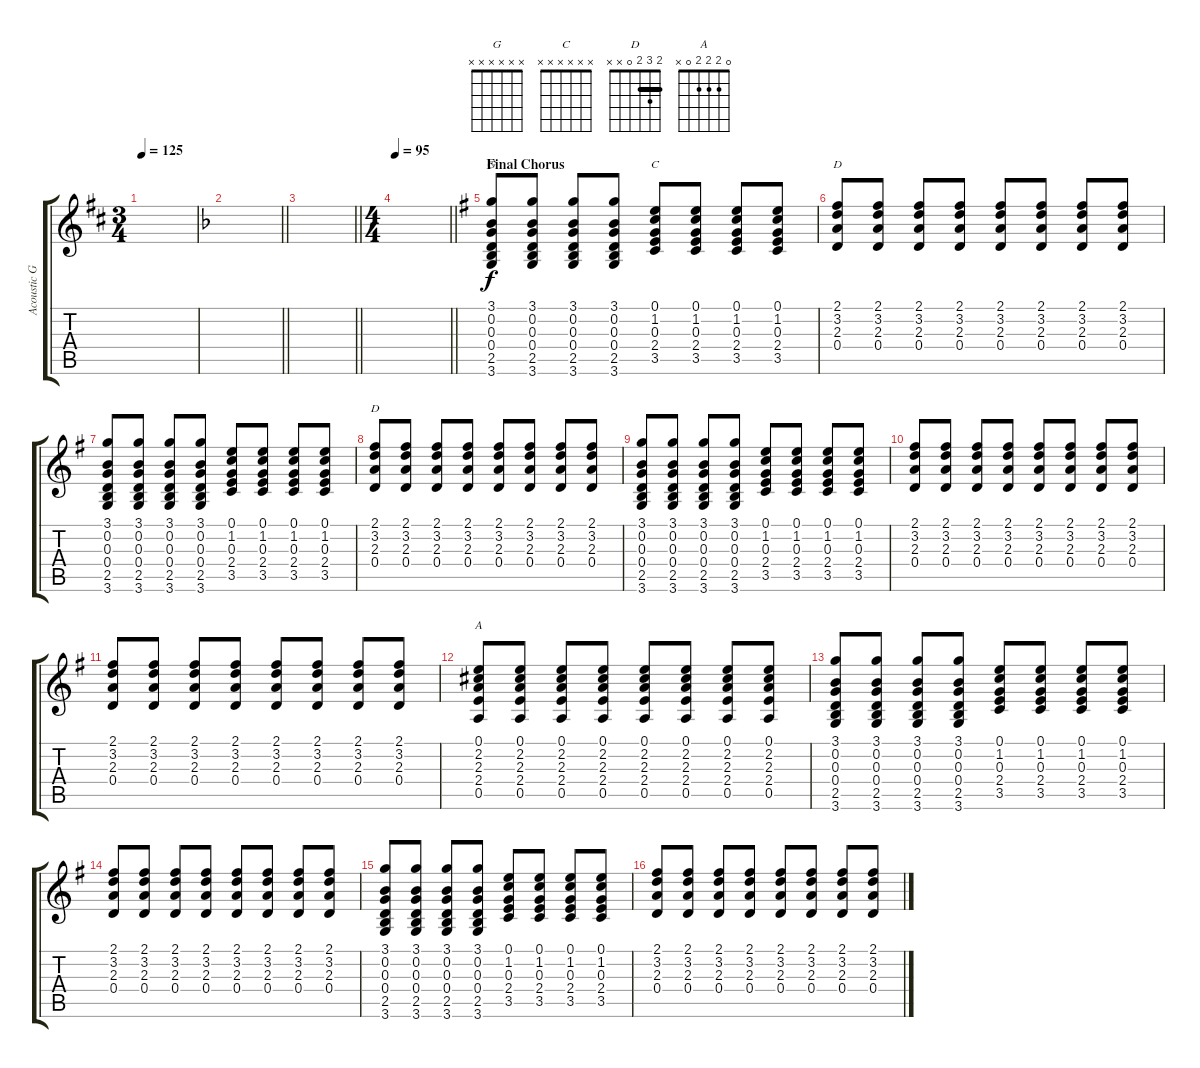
\track ("Acoustic Guitar" "Acoustic G") {instrument acousticguitarsteel}
\staff {score tabs}
\tuning (E4 B3 G3 D3 A2 E2) {hide}
\chord ("G" x x x x x x)
\chord ("C" x x x x x x)
\chord ("D" x x x x x x)
\chord ("D" 2 3 2 0 x x) {barre 2}
\chord ("A" 0 2 2 2 0 x)
\ts (3 4)
\tempo 125
\clef g2
\ks d
|
\barLineRight lightlight
\ks f
|
\barLineRight lightlight
|
\ts (4 4)
\tempo 95
\barLineRight lightlight
|
\section ("" "Final Chorus")
\ks g
(3.1 0.2 0.3 0.4 2.5 3.6).8{ch "G"} (3.1 0.2 0.3 0.4 2.5 3.6).8 (3.1 0.2 0.3 0.4 2.5 3.6).8 (3.1 0.2 0.3 0.4 2.5 3.6).8 (0.1 1.2 0.3 2.4 3.5).8{ch "C"} (0.1 1.2 0.3 2.4 3.5).8 (0.1 1.2 0.3 2.4 3.5).8 (0.1 1.2 0.3 2.4 3.5).8 |
(2.1 3.2 2.3 0.4).8{ch "D"} (2.1 3.2 2.3 0.4).8 (2.1 3.2 2.3 0.4).8 (2.1 3.2 2.3 0.4).8 (2.1 3.2 2.3 0.4).8 (2.1 3.2 2.3 0.4).8 (2.1 3.2 2.3 0.4).8 (2.1 3.2 2.3 0.4).8 |
(3.1 0.2 0.3 0.4 2.5 3.6).8 (3.1 0.2 0.3 0.4 2.5 3.6).8 (3.1 0.2 0.3 0.4 2.5 3.6).8 (3.1 0.2 0.3 0.4 2.5 3.6).8 (0.1 1.2 0.3 2.4 3.5).8 (0.1 1.2 0.3 2.4 3.5).8 (0.1 1.2 0.3 2.4 3.5).8 (0.1 1.2 0.3 2.4 3.5).8 |
(2.1 3.2 2.3 0.4).8{ch "D"} (2.1 3.2 2.3 0.4).8 (2.1 3.2 2.3 0.4).8 (2.1 3.2 2.3 0.4).8 (2.1 3.2 2.3 0.4).8 (2.1 3.2 2.3 0.4).8 (2.1 3.2 2.3 0.4).8 (2.1 3.2 2.3 0.4).8 |
(3.1 0.2 0.3 0.4 2.5 3.6).8 (3.1 0.2 0.3 0.4 2.5 3.6).8 (3.1 0.2 0.3 0.4 2.5 3.6).8 (3.1 0.2 0.3 0.4 2.5 3.6).8 (0.1 1.2 0.3 2.4 3.5).8 (0.1 1.2 0.3 2.4 3.5).8 (0.1 1.2 0.3 2.4 3.5).8 (0.1 1.2 0.3 2.4 3.5).8 |
(2.1 3.2 2.3 0.4).8 (2.1 3.2 2.3 0.4).8 (2.1 3.2 2.3 0.4).8 (2.1 3.2 2.3 0.4).8 (2.1 3.2 2.3 0.4).8 (2.1 3.2 2.3 0.4).8 (2.1 3.2 2.3 0.4).8 (2.1 3.2 2.3 0.4).8 |
(2.1 3.2 2.3 0.4).8 (2.1 3.2 2.3 0.4).8 (2.1 3.2 2.3 0.4).8 (2.1 3.2 2.3 0.4).8 (2.1 3.2 2.3 0.4).8 (2.1 3.2 2.3 0.4).8 (2.1 3.2 2.3 0.4).8 (2.1 3.2 2.3 0.4).8 |
(0.1 2.2 2.3 2.4 0.5).8{ch "A"} (0.1 2.2 2.3 2.4 0.5).8 (0.1 2.2 2.3 2.4 0.5).8 (0.1 2.2 2.3 2.4 0.5).8 (0.1 2.2 2.3 2.4 0.5).8 (0.1 2.2 2.3 2.4 0.5).8 (0.1 2.2 2.3 2.4 0.5).8 (0.1 2.2 2.3 2.4 0.5).8 |
(3.1 0.2 0.3 0.4 2.5 3.6).8 (3.1 0.2 0.3 0.4 2.5 3.6).8 (3.1 0.2 0.3 0.4 2.5 3.6).8 (3.1 0.2 0.3 0.4 2.5 3.6).8 (0.1 1.2 0.3 2.4 3.5).8 (0.1 1.2 0.3 2.4 3.5).8 (0.1 1.2 0.3 2.4 3.5).8 (0.1 1.2 0.3 2.4 3.5).8 |
(2.1 3.2 2.3 0.4).8 (2.1 3.2 2.3 0.4).8 (2.1 3.2 2.3 0.4).8 (2.1 3.2 2.3 0.4).8 (2.1 3.2 2.3 0.4).8 (2.1 3.2 2.3 0.4).8 (2.1 3.2 2.3 0.4).8 (2.1 3.2 2.3 0.4).8 |
(3.1 0.2 0.3 0.4 2.5 3.6).8 (3.1 0.2 0.3 0.4 2.5 3.6).8 (3.1 0.2 0.3 0.4 2.5 3.6).8 (3.1 0.2 0.3 0.4 2.5 3.6).8 (0.1 1.2 0.3 2.4 3.5).8 (0.1 1.2 0.3 2.4 3.5).8 (0.1 1.2 0.3 2.4 3.5).8 (0.1 1.2 0.3 2.4 3.5).8 |
(2.1 3.2 2.3 0.4).8 (2.1 3.2 2.3 0.4).8 (2.1 3.2 2.3 0.4).8 (2.1 3.2 2.3 0.4).8 (2.1 3.2 2.3 0.4).8 (2.1 3.2 2.3 0.4).8 (2.1 3.2 2.3 0.4).8 (2.1 3.2 2.3 0.4).8
